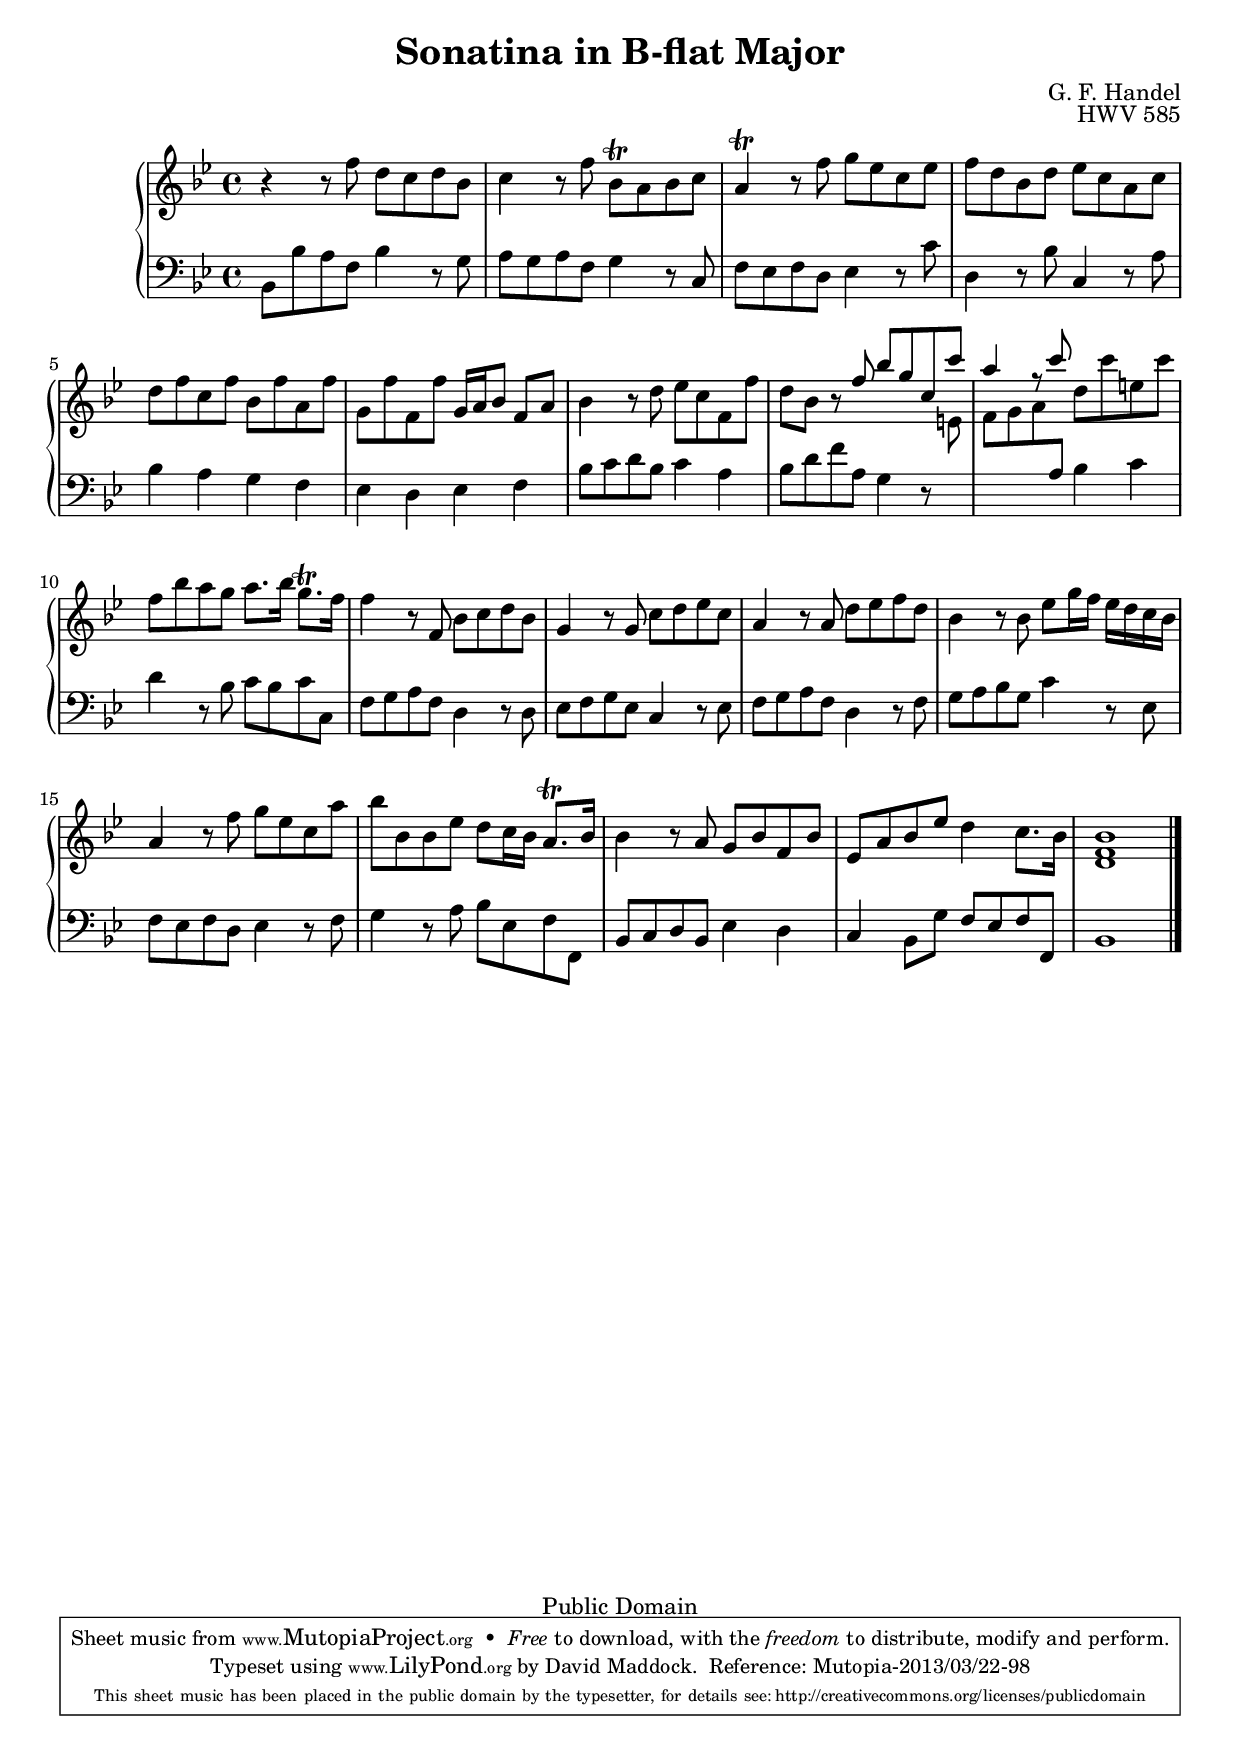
\version "2.16.1"

\header {
 title = "Sonatina in B-flat Major"
 composer = "G. F. Handel"
 opus = "HWV 585"
 filename = "HandelHWV585.ly"

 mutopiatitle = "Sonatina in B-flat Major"
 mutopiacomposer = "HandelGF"
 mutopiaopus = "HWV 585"
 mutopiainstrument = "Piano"
 date = "1721-2"
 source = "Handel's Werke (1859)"
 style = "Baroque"
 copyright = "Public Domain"
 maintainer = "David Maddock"
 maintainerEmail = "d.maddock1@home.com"
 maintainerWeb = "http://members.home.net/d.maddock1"
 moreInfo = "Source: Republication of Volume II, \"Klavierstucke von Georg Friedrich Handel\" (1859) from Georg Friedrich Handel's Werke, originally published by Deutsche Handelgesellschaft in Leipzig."

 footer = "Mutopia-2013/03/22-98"
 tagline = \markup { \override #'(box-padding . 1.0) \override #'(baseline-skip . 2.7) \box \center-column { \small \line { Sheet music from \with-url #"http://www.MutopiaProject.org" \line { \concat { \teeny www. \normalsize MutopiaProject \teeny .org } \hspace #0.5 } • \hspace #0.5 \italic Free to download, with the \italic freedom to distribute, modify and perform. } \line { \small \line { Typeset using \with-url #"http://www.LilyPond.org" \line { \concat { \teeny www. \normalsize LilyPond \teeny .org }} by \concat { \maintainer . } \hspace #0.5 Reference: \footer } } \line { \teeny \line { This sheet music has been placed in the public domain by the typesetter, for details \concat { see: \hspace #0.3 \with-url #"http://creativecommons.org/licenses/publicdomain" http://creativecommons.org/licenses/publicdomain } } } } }
}


global =  {
  \key bes \major
  \time 4/4
}


top = \relative c'' {

  r4 r8 f d c d bes | c4 r8 f bes,\trill a bes c |
  a4\trill r8 f' g ees c ees | f d bes d ees c a c |
  d f c f bes, f' a, f' | g, f' f, f' g,16 a bes8 f a |
  bes4 r8 d ees c f, f' | d bes r8 \voiceOne f' bes g c, c' |
  a4 r8 c \oneVoice d, c' e, c' | f, bes a g a8. bes16 g8.\trill f16 |
  f4 r8 f, bes c d bes | g4 r8 g c d ees c |
  a4 r8 a d ees f d | bes4 r8 bes ees g16 f ees d c bes |
  a4 r8 f' g ees c a' | bes bes, bes ees d c16 bes a8.\trill bes16 |
  bes4 r8 a g bes f bes | ees, a bes ees d4 c8. bes16 |
  <bes d, f>1 \bar "|."
}


bottom = \relative c {

  bes8 bes' a f bes4 r8 g | a g a f g4 r8 c, |
  f ees f d ees4 r8 c' | d,4 r8 bes' c,4 r8 a' |
  bes4 a g f | ees d ees f | bes8 c d bes c4 a |
  bes8 d f a, g4 r8 \change Staff = treble \voiceTwo e' |
   f[ g a \change Staff = bass \oneVoice a,] bes4 c |
  d r8 bes c bes c c, | f g a f d4 r8 d |
  ees f g ees c4 r8 ees | f g a f d4 r8 f |
  g a bes g c4 r8 ees, | f ees f d ees4 r8 f |
  g4 r8 a bes ees, f f, | bes c d bes ees4 d |
  c bes8 g' f ees f f, | bes1 |
}


\score {
  \context PianoStaff <<
   \context Staff = "treble" <<
     \global
     \clef treble
       \top
   >>
   \context Staff = "bass" <<
     \global
     \clef bass
       \bottom
   >>
  >>
}

\score {
  \context PianoStaff <<
   \context Staff = "treble" <<
     \global
     \clef treble
       \top
   >>
   \context Staff = "bass" <<
     \global
     \clef bass
       \bottom
   >>
  >>
  
  \midi {
    \tempo 4 = 120
    }
}
